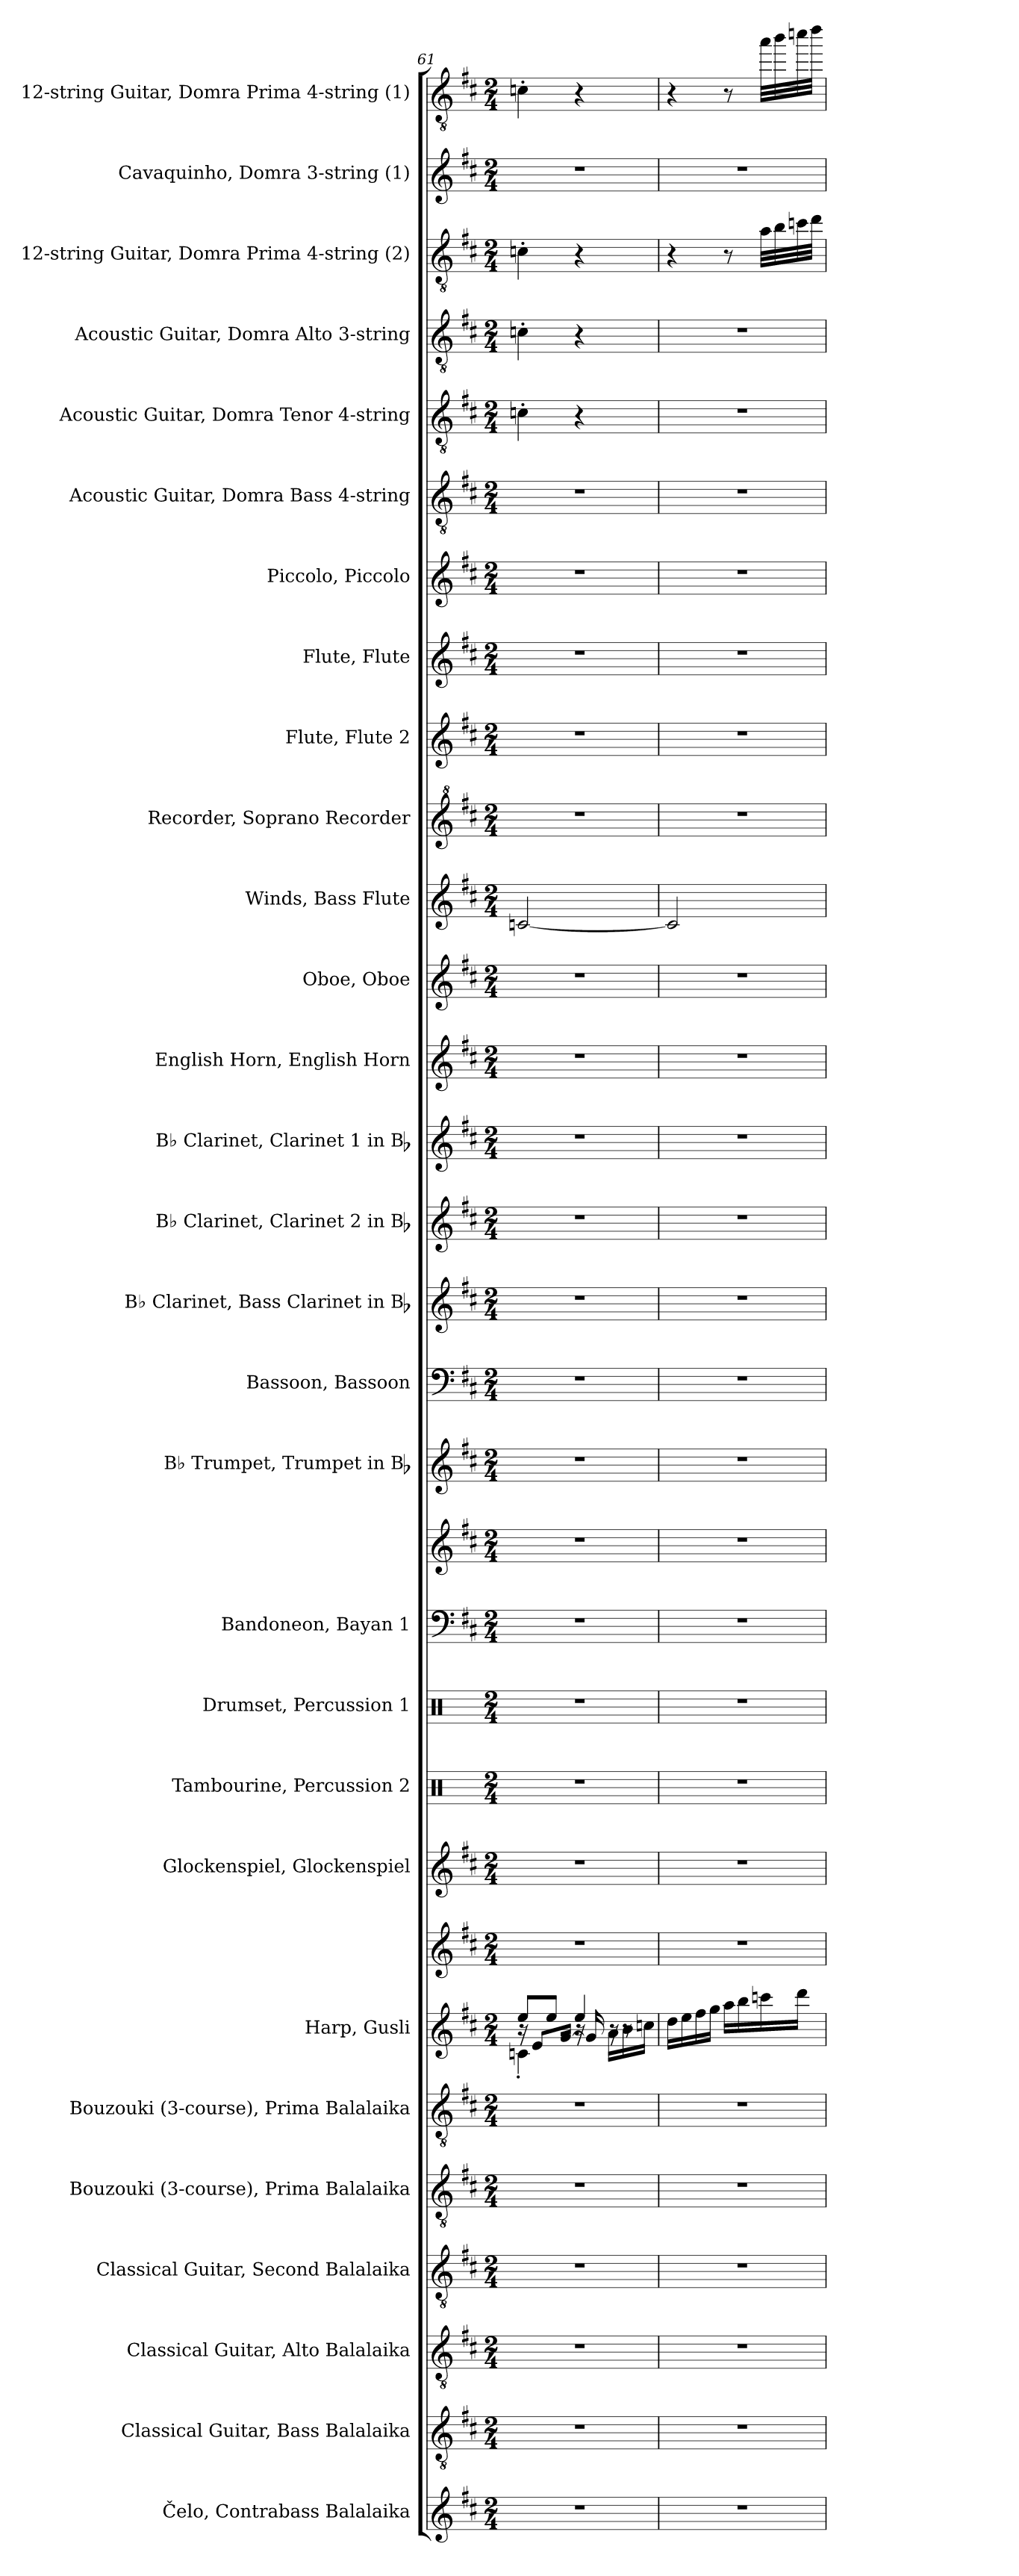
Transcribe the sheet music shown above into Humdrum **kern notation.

**kern	**kern	**kern	**kern	**kern	**kern	**kern	**kern	**kern	**kern	**kern	**kern	**kern	**kern	**kern	**kern	**kern	**kern	**kern	**kern	**kern	**kern	**kern	**kern	**kern	**kern	**kern	**kern	**kern	**kern	**kern
*part29	*part28	*part27	*part26	*part25	*part24	*part23	*part23	*part22	*part21	*part20	*part19	*part19	*part18	*part17	*part16	*part15	*part14	*part13	*part12	*part11	*part10	*part9	*part8	*part7	*part6	*part5	*part4	*part3	*part2	*part1
*staff31	*staff30	*staff29	*staff28	*staff27	*staff26	*staff25	*staff24	*staff23	*staff22	*staff21	*staff20	*staff19	*staff18	*staff17	*staff16	*staff15	*staff14	*staff13	*staff12	*staff11	*staff10	*staff9	*staff8	*staff7	*staff6	*staff5	*staff4	*staff3	*staff2	*staff1
*I"Čelo, Contrabass Balalaika	*I"Classical Guitar, Bass Balalaika	*I"Classical Guitar, Alto Balalaika	*I"Classical Guitar, Second Balalaika	*I"Bouzouki (3-course), Prima Balalaika	*I"Bouzouki (3-course), Prima Balalaika	*I"Harp, Gusli	*	*I"Glockenspiel, Glockenspiel	*I"Tambourine, Percussion 2	*I"Drumset, Percussion 1	*I"Bandoneon, Bayan 1	*	*I"B♭ Trumpet, Trumpet in Bb	*I"Bassoon, Bassoon	*I"B♭ Clarinet, Bass Clarinet in Bb	*I"B♭ Clarinet, Clarinet 2 in Bb	*I"B♭ Clarinet, Clarinet 1 in Bb	*I"English Horn, English Horn	*I"Oboe, Oboe	*I"Winds, Bass Flute	*I"Recorder, Soprano Recorder	*I"Flute, Flute 2	*I"Flute, Flute	*I"Piccolo, Piccolo	*I"Acoustic Guitar, Domra Bass 4-string	*I"Acoustic Guitar, Domra Tenor 4-string	*I"Acoustic Guitar, Domra Alto 3-string	*I"12-string Guitar, Domra Prima 4-string (2)	*I"Cavaquinho, Domra 3-string (1)	*I"12-string Guitar, Domra Prima 4-string (1)
*	*I'Guit.	*I'Guit.	*I'Guit.	*I'Bou.	*I'Bou.	*I'Hrp.	*	*I'Glock.	*I'Tamb.	*I'D. Set	*I'Ban.	*	*I'B♭ Tpt.	*I'Bsn.	*I'B♭ Cl.	*I'B♭ Cl.	*I'B♭ Cl.	*I'E. Hn.	*I'Ob.	*I'Wi.	*I'Rec.	*I'Fl.	*I'Fl.	*I'Picc.	*I'Guit.	*I'Guit.	*I'Guit.	*I'12-str. Guit.	*I'Cava.	*I'12-str. Guit.
*clefG2	*clefGv2	*clefGv2	*clefGv2	*clefGv2	*clefGv2	*clefG2	*clefG2	*clefG2	*clefX	*clefX	*clefF4	*clefG2	*clefG2	*clefF4	*clefG2	*clefG2	*clefG2	*clefG2	*clefG2	*clefG2	*clefG^2	*clefG2	*clefG2	*clefG2	*clefGv2	*clefGv2	*clefGv2	*clefGv2	*clefG2	*clefGv2
*ITrd14c24	*	*	*	*	*	*	*	*ITrd-14c-24	*	*	*	*	*ITrd1c2	*	*ITrd1c2	*ITrd1c2	*ITrd1c2	*ITrd4c7	*	*	*	*	*	*ITrd-7c-12	*	*	*	*	*	*
*k[f#c#]	*k[f#c#]	*k[f#c#]	*k[f#c#]	*k[f#c#]	*k[f#c#]	*k[f#c#]	*k[f#c#]	*k[f#c#]	*k[]	*k[]	*k[f#c#]	*k[f#c#]	*k[]	*k[f#c#]	*k[]	*k[]	*k[]	*k[f#]	*k[f#c#]	*k[f#c#]	*k[f#c#]	*k[f#c#]	*k[f#c#]	*k[f#c#]	*k[f#c#]	*k[f#c#]	*k[f#c#]	*k[f#c#]	*k[f#c#]	*k[f#c#]
*M2/4	*M2/4	*M2/4	*M2/4	*M2/4	*M2/4	*M2/4	*M2/4	*M2/4	*M2/4	*M2/4	*M2/4	*M2/4	*M2/4	*M2/4	*M2/4	*M2/4	*M2/4	*M2/4	*M2/4	*M2/4	*M2/4	*M2/4	*M2/4	*M2/4	*M2/4	*M2/4	*M2/4	*M2/4	*M2/4	*M2/4
=61	=61	=61	=61	=61	=61	=61	=61	=61	=61	=61	=61	=61	=61	=61	=61	=61	=61	=61	=61	=61	=61	=61	=61	=61	=61	=61	=61	=61	=61	=61
*	*	*	*	*	*	*^	*	*	*	*	*	*	*	*	*	*	*	*	*	*	*	*	*	*	*	*	*	*	*	*
*	*	*	*	*	*	*	*^	*	*	*	*	*	*	*	*	*	*	*	*	*	*	*	*	*	*	*	*	*	*	*	*
2r	2r	2r	2r	2r	2r	8ee/L	4cn'\	16r	2r	2r	2r	2r	2r	2r	2r	2r	2r	2r	2r	2r	2r	[2cn/	2r	2r	2r	2r	2r	4cn'\	4cn'\	4cn'\	2r	4cn'\
.	.	.	.	.	.	.	.	8e/L	.	.	.	.	.	.	.	.	.	.	.	.	.	.	.	.	.	.	.	.	.	.	.	.
.	.	.	.	.	.	8ee/J	.	.	.	.	.	.	.	.	.	.	.	.	.	.	.	.	.	.	.	.	.	.	.	.	.	.
.	.	.	.	.	.	.	.	[16g/Jk	.	.	.	.	.	.	.	.	.	.	.	.	.	.	.	.	.	.	.	.	.	.	.	.
.	.	.	.	.	.	4ee/	16r	16g/]	.	.	.	.	.	.	.	.	.	.	.	.	.	.	.	.	.	.	.	4r	4r	4r	.	4r
.	.	.	.	.	.	.	16a\LL	16r	.	.	.	.	.	.	.	.	.	.	.	.	.	.	.	.	.	.	.	.	.	.	.	.
.	.	.	.	.	.	.	16b\	8r	.	.	.	.	.	.	.	.	.	.	.	.	.	.	.	.	.	.	.	.	.	.	.	.
.	.	.	.	.	.	.	16ccn\JJ	.	.	.	.	.	.	.	.	.	.	.	.	.	.	.	.	.	.	.	.	.	.	.	.	.
*	*	*	*	*	*	*v	*v	*v	*	*	*	*	*	*	*	*	*	*	*	*	*	*	*	*	*	*	*	*	*	*	*	*
=62	=62	=62	=62	=62	=62	=62	=62	=62	=62	=62	=62	=62	=62	=62	=62	=62	=62	=62	=62	=62	=62	=62	=62	=62	=62	=62	=62	=62	=62	=62
2r	2r	2r	2r	2r	2r	16dd\LL	2r	2r	2r	2r	2r	2r	2r	2r	2r	2r	2r	2r	2r	2c/]	2r	2r	2r	2r	2r	2r	2r	4r	2r	4r
.	.	.	.	.	.	16ee\	.	.	.	.	.	.	.	.	.	.	.	.	.	.	.	.	.	.	.	.	.	.	.	.
.	.	.	.	.	.	16ff#\	.	.	.	.	.	.	.	.	.	.	.	.	.	.	.	.	.	.	.	.	.	.	.	.
.	.	.	.	.	.	16gg\JJ	.	.	.	.	.	.	.	.	.	.	.	.	.	.	.	.	.	.	.	.	.	.	.	.
.	.	.	.	.	.	16aa\LL	.	.	.	.	.	.	.	.	.	.	.	.	.	.	.	.	.	.	.	.	.	8r	.	8r
.	.	.	.	.	.	16bb\	.	.	.	.	.	.	.	.	.	.	.	.	.	.	.	.	.	.	.	.	.	.	.	.
.	.	.	.	.	.	16cccn\	.	.	.	.	.	.	.	.	.	.	.	.	.	.	.	.	.	.	.	.	.	32a\LLL	.	32aa\LLL
.	.	.	.	.	.	.	.	.	.	.	.	.	.	.	.	.	.	.	.	.	.	.	.	.	.	.	.	32b\	.	32bb\
.	.	.	.	.	.	16ddd\JJ	.	.	.	.	.	.	.	.	.	.	.	.	.	.	.	.	.	.	.	.	.	32ccn\	.	32cccn\
.	.	.	.	.	.	.	.	.	.	.	.	.	.	.	.	.	.	.	.	.	.	.	.	.	.	.	.	32dd\JJJ	.	32ddd\JJJ
=	=	=	=	=	=	=	=	=	=	=	=	=	=	=	=	=	=	=	=	=	=	=	=	=	=	=	=	=	=	=
*-	*-	*-	*-	*-	*-	*-	*-	*-	*-	*-	*-	*-	*-	*-	*-	*-	*-	*-	*-	*-	*-	*-	*-	*-	*-	*-	*-	*-	*-	*-
